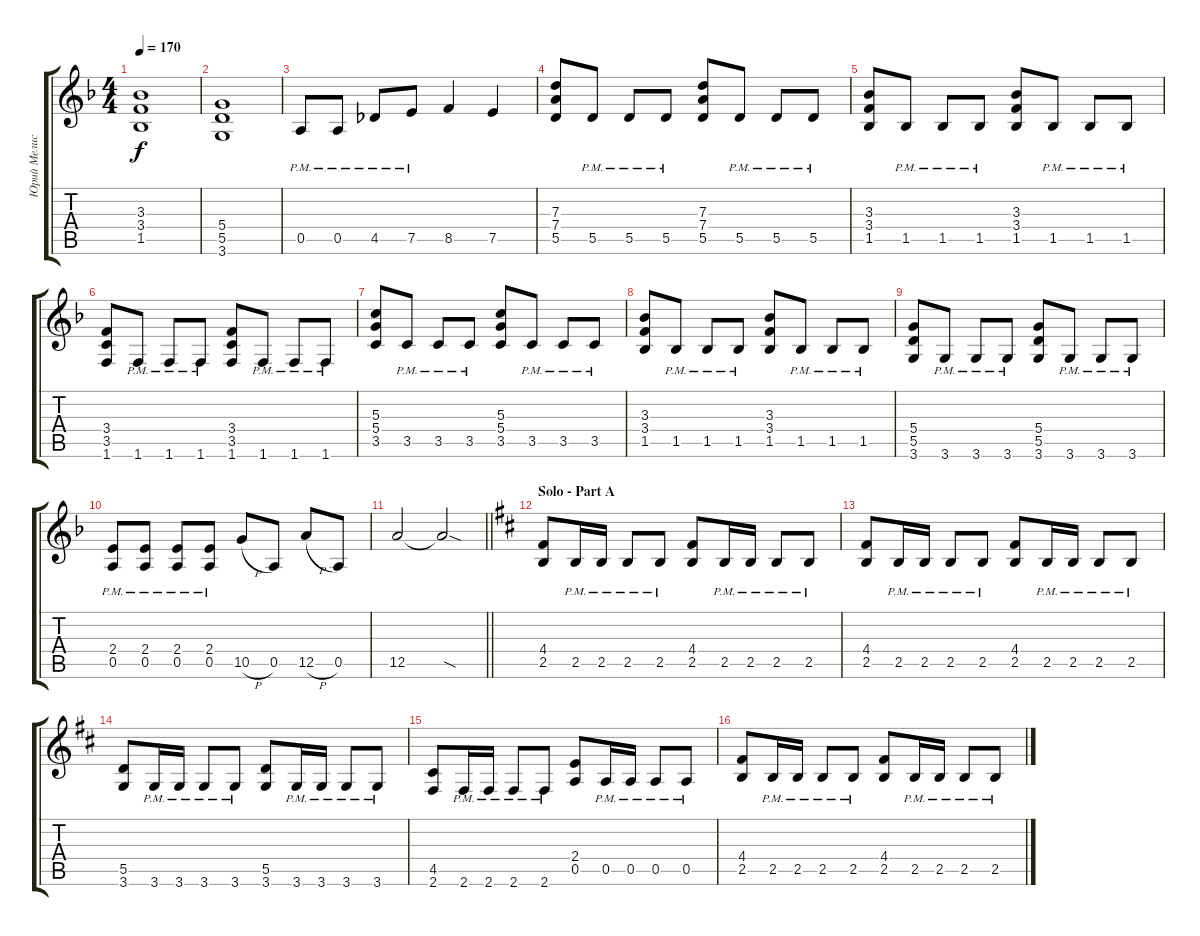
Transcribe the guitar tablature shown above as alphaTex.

\track ("Юрий Мелисов" "Юрий Мелис") {instrument distortionguitar}
\staff {score tabs}
\tuning (E4 B3 G3 D3 A2 E2) {hide}
\ts (4 4)
\tempo 170
\clef g2
\ks f
(3.3 3.4 1.5).1{dy f} |
(5.4 5.5 3.6).1 |
0.5{pm}.8 0.5{pm}.8 4.5{pm}.8 7.5{pm}.8 8.5.4 7.5.4 |
(7.3 7.4 5.5).8 5.5{pm}.8 5.5{pm}.8 5.5{pm}.8 (7.3 7.4 5.5).8 5.5{pm}.8 5.5{pm}.8 5.5{pm}.8 |
(3.3 3.4 1.5).8 1.5{pm}.8 1.5{pm}.8 1.5{pm}.8 (3.3 3.4 1.5).8 1.5{pm}.8 1.5{pm}.8 1.5{pm}.8 |
(3.4 3.5 1.6).8 1.6{pm}.8 1.6{pm}.8 1.6{pm}.8 (3.4 3.5 1.6).8 1.6{pm}.8 1.6{pm}.8 1.6{pm}.8 |
(5.3 5.4 3.5).8 3.5{pm}.8 3.5{pm}.8 3.5{pm}.8 (5.3 5.4 3.5).8 3.5{pm}.8 3.5{pm}.8 3.5{pm}.8 |
(3.3 3.4 1.5).8 1.5{pm}.8 1.5{pm}.8 1.5{pm}.8 (3.3 3.4 1.5).8 1.5{pm}.8 1.5{pm}.8 1.5{pm}.8 |
(5.4 5.5 3.6).8 3.6{pm}.8 3.6{pm}.8 3.6{pm}.8 (5.4 5.5 3.6).8 3.6{pm}.8 3.6{pm}.8 3.6{pm}.8 |
(2.4{pm} 0.5{pm}).8 (2.4{pm} 0.5{pm}).8 (2.4{pm} 0.5{pm}).8 (2.4{pm} 0.5{pm}).8 10.5{h}.8 0.5.8 12.5{h}.8 0.5.8 |
\barLineRight lightlight
12.5.2 12.5{sod t}.2 |
\section ("" "Solo - Part A")
\ks d
(4.4 2.5).8 2.5{pm}.16 2.5{pm}.16 2.5{pm}.8 2.5{pm}.8 (4.4 2.5).8 2.5{pm}.16 2.5{pm}.16 2.5{pm}.8 2.5{pm}.8 |
(4.4 2.5).8 2.5{pm}.16 2.5{pm}.16 2.5{pm}.8 2.5{pm}.8 (4.4 2.5).8 2.5{pm}.16 2.5{pm}.16 2.5{pm}.8 2.5{pm}.8 |
(5.5 3.6).8 3.6{pm}.16 3.6{pm}.16 3.6{pm}.8 3.6{pm}.8 (5.5 3.6).8 3.6{pm}.16 3.6{pm}.16 3.6{pm}.8 3.6{pm}.8 |
(4.5 2.6).8 2.6{pm}.16 2.6{pm}.16 2.6{pm}.8 2.6{pm}.8 (2.4 0.5).8 0.5{pm}.16 0.5{pm}.16 0.5{pm}.8 0.5{pm}.8 |
(4.4 2.5).8 2.5{pm}.16 2.5{pm}.16 2.5{pm}.8 2.5{pm}.8 (4.4 2.5).8 2.5{pm}.16 2.5{pm}.16 2.5{pm}.8 2.5{pm}.8
